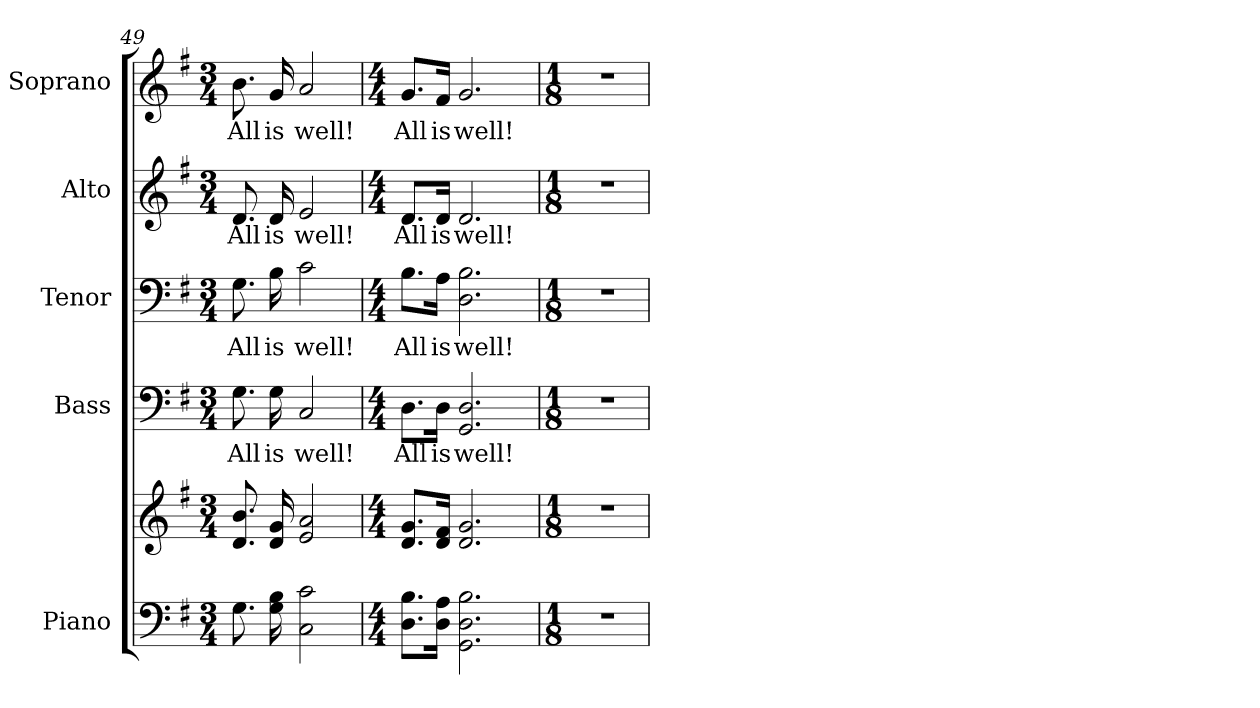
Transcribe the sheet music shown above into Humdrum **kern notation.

**kern	**kern	**kern	**text	**kern	**text	**kern	**text	**kern	**text
*part5	*part5	*part4	*part4	*part3	*part3	*part2	*part2	*part1	*part1
*staff6	*staff5	*staff4	*staff4	*staff3	*staff3	*staff2	*staff2	*staff1	*staff1
*I"Piano	*	*I"Bass	*	*I"Tenor	*	*I"Alto	*	*I"Soprano	*
*I'Pno.	*	*I'B.	*	*I'T.	*	*I'A.	*	*I'S.	*
!!LO:PB:g=z
*clefF4	*clefG2	*clefF4	*	*clefF4	*	*clefG2	*	*clefG2	*
*k[f#]	*k[f#]	*k[f#]	*	*k[f#]	*	*k[f#]	*	*k[f#]	*
*G:	*G:	*G:	*	*G:	*	*G:	*	*G:	*
*M3/4	*M3/4	*M3/4	*	*M3/4	*	*M3/4	*	*M3/4	*
=49	=49	=49	=49	=49	=49	=49	=49	=49	=49
*^	*	*	*	*	*	*	*	*	*
!	!	!	!	!LO:LY:b:color=#000000	!	!	!	!	!	!
!	!	!	!	!	!	!LO:LY:b:color=#000000	!	!	!	!
!	!	!	!	!	!	!	!	!LO:LY:b:color=#000000	!	!
!	!	!	!	!	!	!	!	!	!	!LO:LY:b:color=#000000
8.Gi\	4ryy	8.di/ 8.bi	8.Gi\	All	8.Gi\	All	8.di/	All	8.bi\	All
!	!	!	!	!LO:LY:b:color=#000000	!	!	!	!	!	!
!	!	!	!	!	!	!LO:LY:b:color=#000000	!	!	!	!
!	!	!	!	!	!	!	!	!LO:LY:b:color=#000000	!	!
!	!	!	!	!	!	!	!	!	!	!LO:LY:b:color=#000000
16Gi\ 16Bi	.	16di/ 16gi	16Gi\	is	16Bi\	is	16di/	is	16gi/	is
!	!	!	!	!LO:LY:b:color=#000000	!	!	!	!	!	!
!	!	!	!	!	!	!LO:LY:b:color=#000000	!	!	!	!
!	!	!	!	!	!	!	!	!LO:LY:b:color=#000000	!	!
!	!	!	!	!	!	!	!	!	!	!LO:LY:b:color=#000000
2Ci\ 2ci	2ryy	2ei/ 2ai	2Ci/	well!	2ci\	well!	2ei/	well!	2ai/	well!
*v	*v	*	*	*	*	*	*	*	*	*
=50	=50	=50	=50	=50	=50	=50	=50	=50	=50
*M4/4	*M4/4	*M4/4	*	*M4/4	*	*M4/4	*	*M4/4	*
*^	*	*	*	*	*	*	*	*	*
!	!	!	!	!LO:LY:b:color=#000000	!	!	!	!	!	!
*v	*v	*	*	*	*	*	*	*	*	*
*^	*	*	*	*	*	*	*	*	*
!	!	!	!	!	!	!LO:LY:b:color=#000000	!	!	!	!
*v	*v	*	*	*	*	*	*	*	*	*
*^	*	*	*	*	*	*	*	*	*
!	!	!	!	!	!	!	!	!LO:LY:b:color=#000000	!	!
*v	*v	*	*	*	*	*	*	*	*	*
*^	*	*	*	*	*	*	*	*	*
!	!	!	!	!	!	!	!	!	!	!LO:LY:b:color=#000000
*v	*v	*	*	*	*	*	*	*	*	*
8.Di\ 8.BiL	8.di/ 8.giL	8.Di\L	All	8.Bi\L	All	8.di/L	All	8.gi/L	All
!	!	!	!LO:LY:b:color=#000000	!	!	!	!	!	!
!	!	!	!	!	!LO:LY:b:color=#000000	!	!	!	!
!	!	!	!	!	!	!	!LO:LY:b:color=#000000	!	!
!	!	!	!	!	!	!	!	!	!LO:LY:b:color=#000000
16Di\ 16AiJk	16di/ 16f#iJk	16Di\Jk	is	16Ai\Jk	is	16di/Jk	is	16f#i/Jk	is
!	!	!	!LO:LY:b:color=#000000	!	!	!	!	!	!
!	!	!	!	!	!LO:LY:b:color=#000000	!	!	!	!
!	!	!	!	!	!	!	!LO:LY:b:color=#000000	!	!
!	!	!	!	!	!	!	!	!	!LO:LY:b:color=#000000
2.GGi\ 2.Di 2.Bi	2.di/ 2.gi	2.GGi/ 2.Di	well!	2.Di\ 2.Bi	well!	2.di/	well!	2.gi/	well!
!!LO:PB:g=z
=51	=51	=51	=51	=51	=51	=51	=51	=51	=51
*M1/8	*M1/8	*M1/8	*	*M1/8	*	*M1/8	*	*M1/8	*
!LO:N:vis=1	!LO:N:vis=1	!LO:N:vis=1	!	!LO:N:vis=1	!	!LO:N:vis=1	!	!LO:N:vis=1	!
8r	8r	8r	.	8r	.	8r	.	8r	.
=	=	=	=	=	=	=	=	=	=
*-	*-	*-	*-	*-	*-	*-	*-	*-	*-
